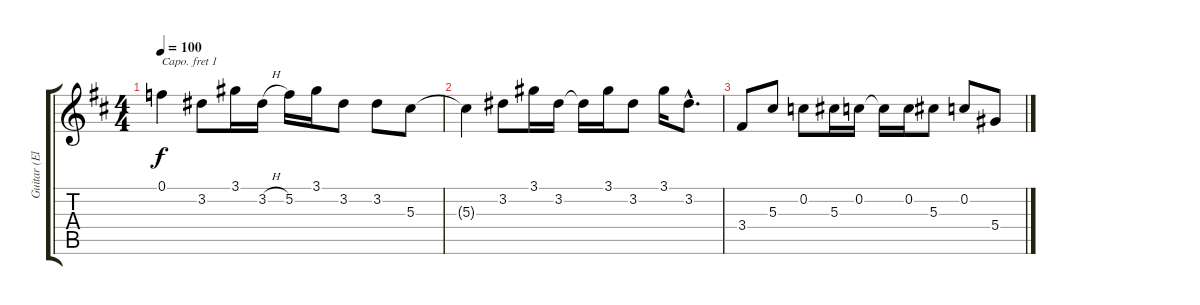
\track ("Guitar (Elec/Clean) Capo 1" "Guitar (El") {instrument electricguitarclean}
\staff {score tabs}
\capo 1
\tuning (E4 B3 G3 D3 A2 E2) {hide}
\ts (4 4)
\tempo 100
\clef g2
\ks d
0.1{t}.4{dy f} 3.2.8 3.1.16 3.2{h}.16 5.2.16 3.1.16 3.2.8 3.2.8 5.3.8 |
5.3{t}.4 3.2.8 3.1.16 3.2.16 3.2{t}.16 3.1.16 3.2.8 3.1.16 3.2{hac}.8{d} |
3.4.8 5.3.8 0.2.8 5.3.16 0.2.16 0.2{t}.16 0.2.16 5.3.8 0.2.8 5.4.8
